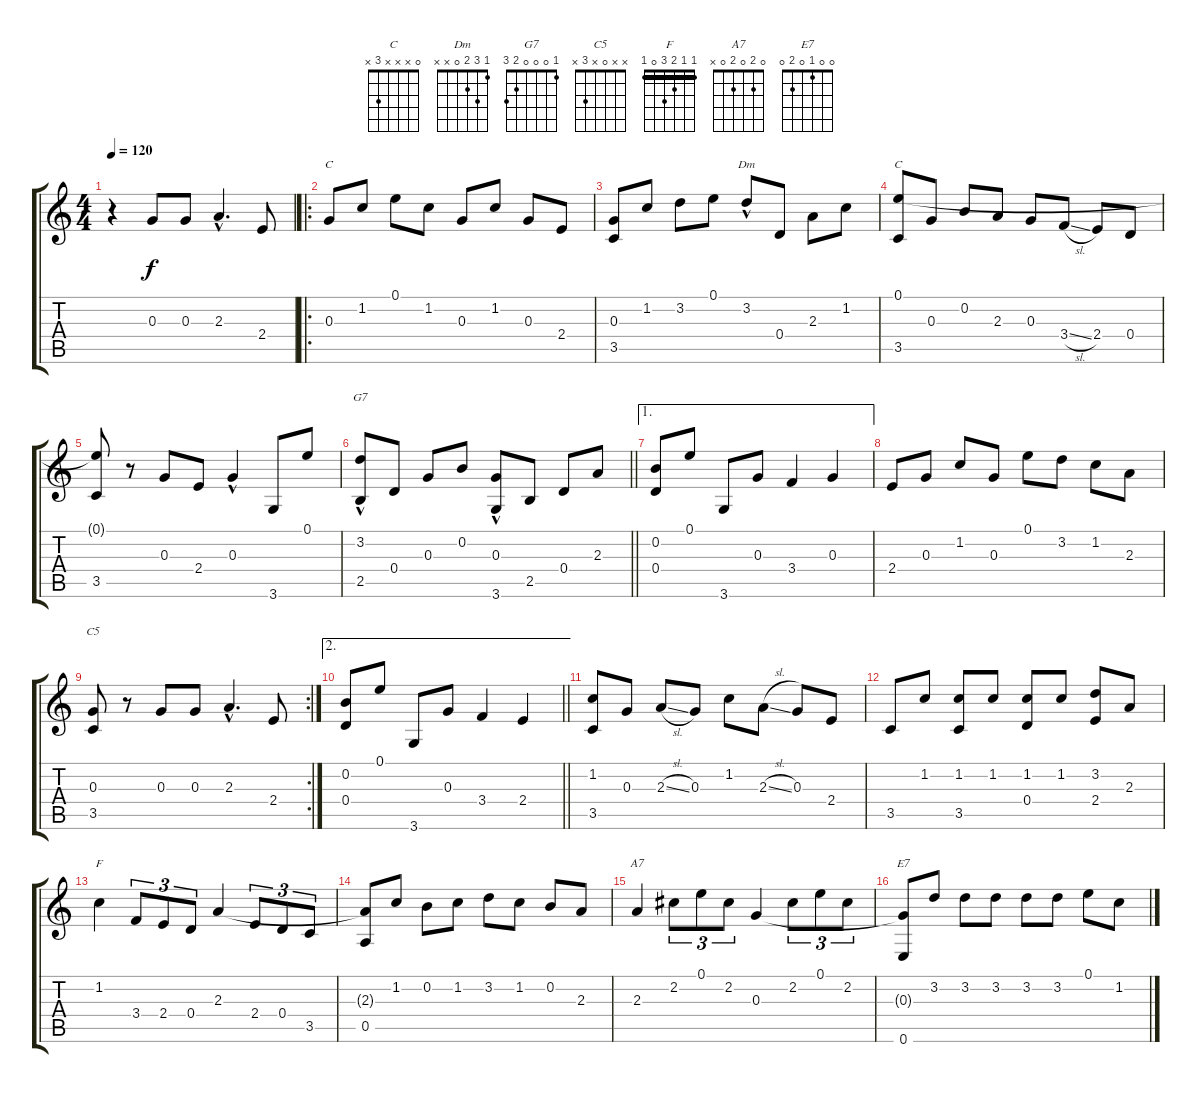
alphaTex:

\track "" {instrument acousticguitarnylon}
\staff {score tabs}
\tuning (E4 B3 G3 D3 A2 E2) {hide}
\chord ("C" 0 1 0 2 3 x)
\chord ("Dm" 1 3 2 0 x x)
\chord ("C" 0 x x x 3 x)
\chord ("G7" 1 0 0 0 2 3)
\chord ("C5" x x 0 x 3 x)
\chord ("F" 1 1 2 3 0 1) {barre 1}
\chord ("A7" 0 2 0 2 0 x)
\chord ("E7" 0 0 1 0 2 0)
\ts (4 4)
\tempo 120
\clef g2
\ks c
r.4{dy f instrument acousticguitarnylon} 0.3.8 0.3.8 2.3{hac}.4{d} 2.4.8 |
\ro
0.3.8{ch "C"} 1.2.8 0.1.8 1.2.8 0.3.8 1.2.8 0.3.8 2.4.8 |
(0.3 3.5).8 1.2.8 3.2.8 0.1.8 3.2{hac}.8{ch "Dm"} 0.4.8 2.3.8 1.2.8 |
(0.1 3.5).8{ch "C"} 0.3.8 0.2.8 2.3.8 0.3.8 3.4{sl}.8 2.4.8 0.4.8 |
(0.1{t} 3.5).8 r.8 0.3.8 2.4.8 0.3{hac}.4 3.6.8 0.1.8 |
\barLineRight lightlight
(3.2{hac} 2.5).8{ch "G7"} 0.4.8 0.3.8 0.2.8 (0.3{hac} 3.6).8 2.5.8 0.4.8 2.3.8 |
\ae 1
(0.2 0.4).8 0.1.8 3.6.8 0.3.8 3.4.4 0.3.4 |
2.4.8 0.3.8 1.2.8 0.3.8 0.1.8 3.2.8 1.2.8 2.3.8 |
\rc 2
(0.3 3.5).8{ch "C5"} r.8 0.3.8 0.3.8 2.3{hac}.4{d} 2.4.8 |
\ae 2
\barLineRight lightlight
(0.2 0.4).8 0.1.8 3.6.8 0.3.8 3.4.4 2.4.4 |
(1.2 3.5).8 0.3.8 2.3{sl}.8 0.3.8 1.2.8 2.3{sl}.8 0.3.8 2.4.8 |
3.5.8 1.2.8 (1.2 3.5).8 1.2.8 (1.2 0.4).8 1.2.8 (3.2 2.4).8 2.3.8 |
1.2.4{ch "F"} 3.4.8{tu (3 2)} 2.4.8{tu (3 2)} 0.4.8{tu (3 2)} 2.3.4 2.4.8{tu (3 2)} 0.4.8{tu (3 2)} 3.5.8{tu (3 2)} |
(2.3{t} 0.5).8 1.2.8 0.2.8 1.2.8 3.2.8 1.2.8 0.2.8 2.3.8 |
2.3.4{ch "A7"} 2.2.8{tu (3 2)} 0.1.8{tu (3 2)} 2.2.8{tu (3 2)} 0.3.4 2.2.8{tu (3 2)} 0.1.8{tu (3 2)} 2.2.8{tu (3 2)} |
(0.3{t} 0.6).8{ch "E7"} 3.2.8 3.2.8 3.2.8 3.2.8 3.2.8 0.1.8 1.2.8
